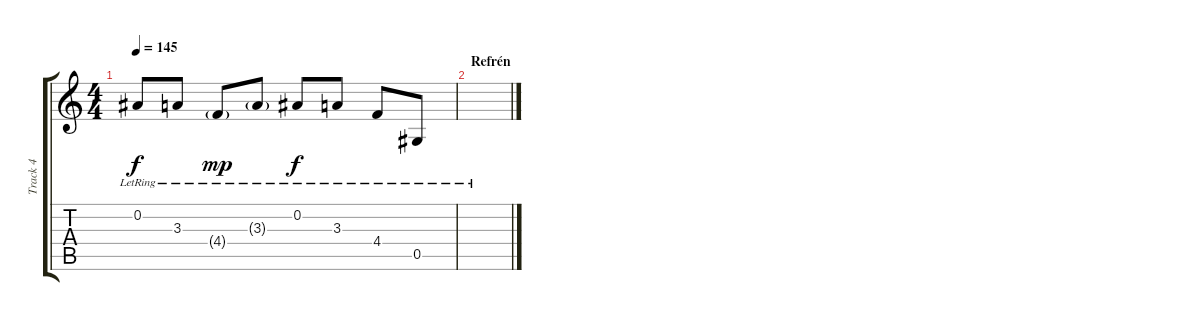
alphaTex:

\track ("Track 4" "Track 4") {instrument acousticguitarsteel}
\staff {score tabs}
\tuning (Eb4 Bb3 Gb3 Db3 Ab2 Eb2) {hide}
\ts (4 4)
\tempo 145
\clef g2
\ks c
0.2{lr}.8{dy f} 3.3{lr}.8 4.4{g lr}.8{dy mp} 3.3{g lr}.8 0.2{lr}.8{dy f} 3.3{lr}.8 4.4{lr}.8 0.5{lr}.8 |
\section ("" "Refrén")
